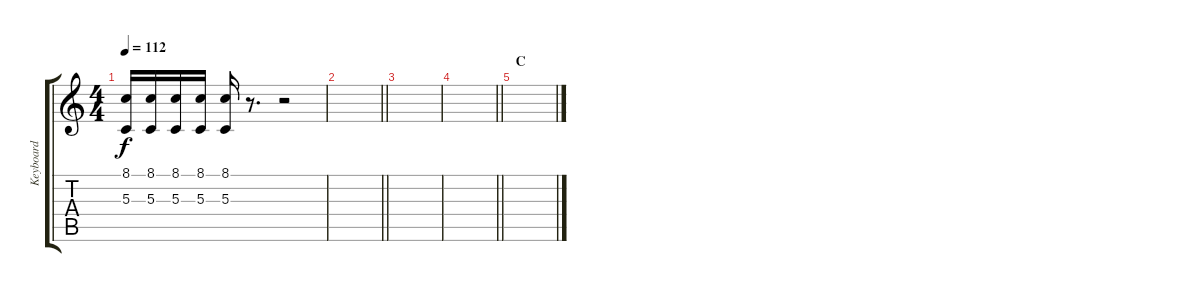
\track ("Keyboard" "Keyboard") {instrument stringensemble1}
\staff {score tabs}
\tuning (E4 B3 G3 D3 A2 E2) {hide}
\ts (4 4)
\tempo 112
\clef g2
\ks c
(8.1 5.3).16{dy f} (8.1 5.3).16 (8.1 5.3).16 (8.1 5.3).16 (8.1 5.3).16 r.8{d} r.2 |
\barLineRight lightlight
|
|
\barLineRight lightlight
|
\section ("" "C")
